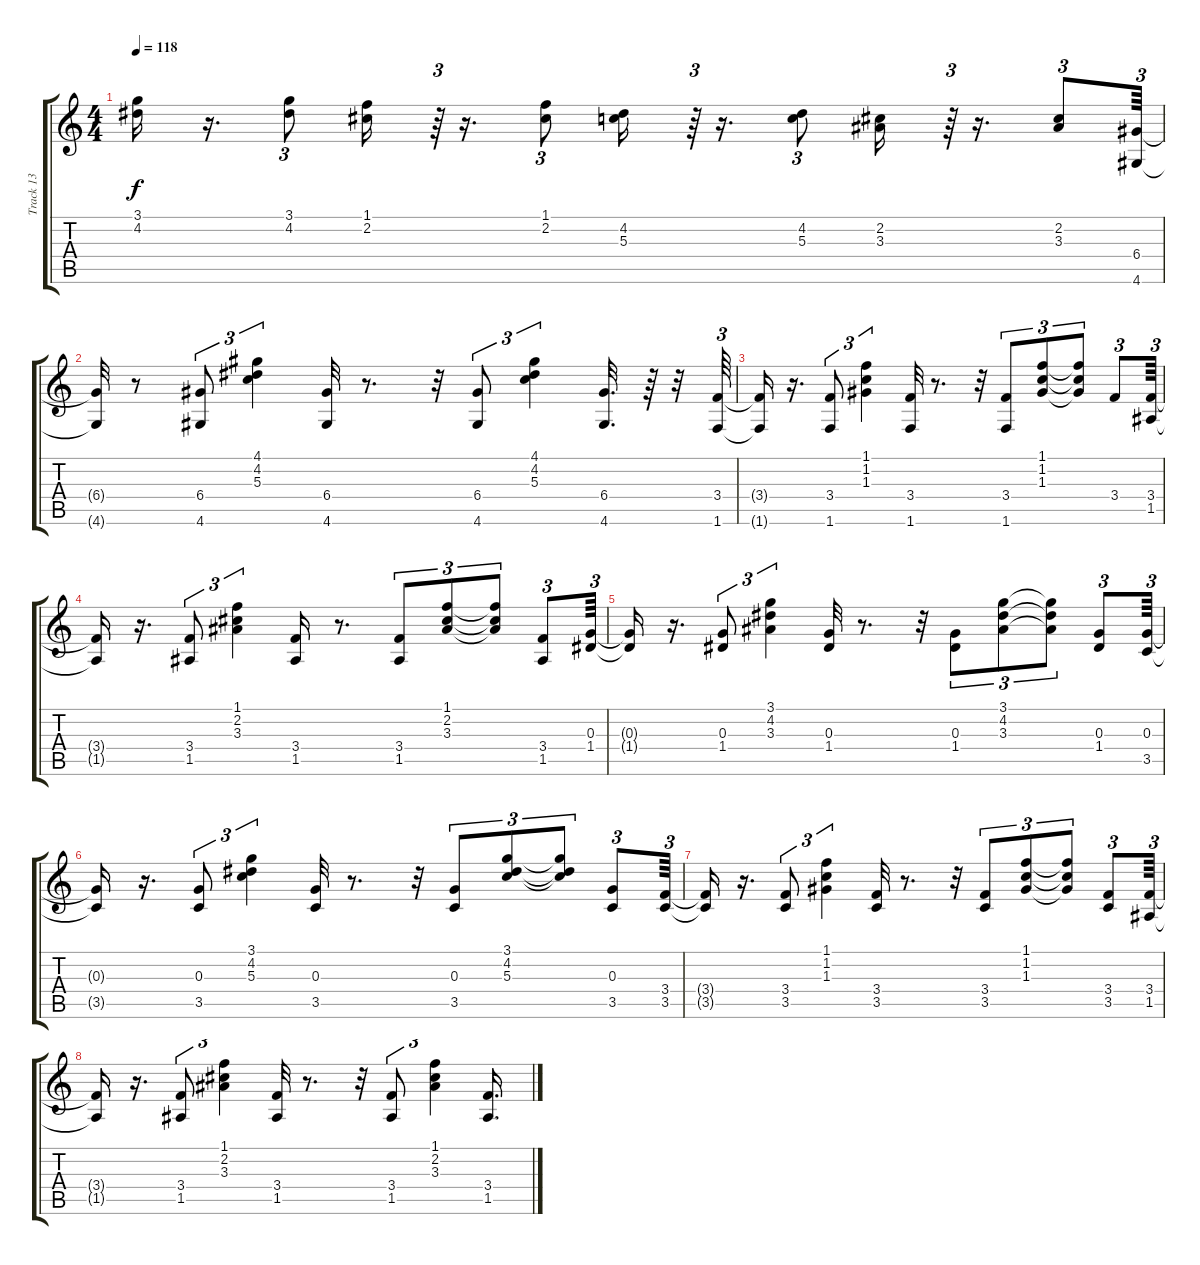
\track ("Track 13" "Track 13") {instrument acousticguitarnylon}
\staff {score tabs}
\tuning (E4 B3 G3 D3 A2 E2) {hide}
\ts (4 4)
\tempo 118
\clef g2
\ks c
(3.1{t} 4.2{t}).16{dy f} r.16{d} (3.1 4.2).8{tu (3 2)} (1.1 2.2).16 r.64{tu (3 2)} r.16{d} (1.1 2.2).8{tu (3 2)} (4.2 5.3).16 r.64{tu (3 2)} r.16{d} (4.2 5.3).8{tu (3 2)} (2.2 3.3).16 r.64{tu (3 2)} r.16{d} (2.2 3.3).8{tu (3 2)} (6.4 4.6).64{tu (3 2)} |
(6.4{t} 4.6{t}).32 r.8 (6.4 4.6).8{tu (3 2)} (4.1 4.2 5.3).4{tu (3 2)} (6.4 4.6).32 r.8{d} r.32 (6.4 4.6).8{tu (3 2)} (4.1 4.2 5.3).4{tu (3 2)} (6.4 4.6).32{d} r.64 r.32 (3.4 1.6).64{tu (3 2)} |
(3.4{t} 1.6{t}).16 r.16{d} (3.4 1.6).8{tu (3 2)} (1.1 1.2 1.3).4{tu (3 2)} (3.4 1.6).32 r.8{d} r.32 (3.4 1.6).8{tu (3 2)} (1.1 1.2 1.3).8{tu (3 2)} (1.1{t} 1.2{t} 1.3{t}).8{tu (3 2)} 3.4.8{tu (3 2)} (3.4 1.5).64{tu (3 2)} |
(3.4{t} 1.5{t}).16 r.16{d} (3.4 1.5).8{tu (3 2)} (1.1 2.2 3.3).4{tu (3 2)} (3.4 1.5).16 r.8{d} (3.4 1.5).8{tu (3 2)} (1.1 2.2 3.3).8{tu (3 2)} (1.1{t} 2.2{t} 3.3{t}).8{tu (3 2)} (3.4 1.5).8{tu (3 2)} (0.3 1.4).64{tu (3 2)} |
(0.3{t} 1.4{t}).16 r.16{d} (0.3 1.4).8{tu (3 2)} (3.1 4.2 3.3).4{tu (3 2)} (0.3 1.4).32 r.8{d} r.32 (0.3 1.4).8{tu (3 2)} (3.1 4.2 3.3).8{tu (3 2)} (3.1{t} 4.2{t} 3.3{t}).8{tu (3 2)} (0.3 1.4).8{tu (3 2)} (0.3 3.5).64{tu (3 2)} |
(0.3{t} 3.5{t}).16 r.16{d} (0.3 3.5).8{tu (3 2)} (3.1 4.2 5.3).4{tu (3 2)} (0.3 3.5).32 r.8{d} r.32 (0.3 3.5).8{tu (3 2)} (3.1 4.2 5.3).8{tu (3 2)} (3.1{t} 4.2{t} 5.3{t}).8{tu (3 2)} (0.3 3.5).8{tu (3 2)} (3.4 3.5).64{tu (3 2)} |
(3.4{t} 3.5{t}).16 r.16{d} (3.4 3.5).8{tu (3 2)} (1.1 1.2 1.3).4{tu (3 2)} (3.4 3.5).32 r.8{d} r.32 (3.4 3.5).8{tu (3 2)} (1.1 1.2 1.3).8{tu (3 2)} (1.1{t} 1.2{t} 1.3{t}).8{tu (3 2)} (3.4 3.5).8{tu (3 2)} (3.4 1.5).64{tu (3 2)} |
(3.4{t} 1.5{t}).16 r.16{d} (3.4 1.5).8{tu (3 2)} (1.1 2.2 3.3).4{tu (3 2)} (3.4 1.5).32 r.8{d} r.32 (3.4 1.5).8{tu (3 2)} (1.1 2.2 3.3).4{tu (3 2)} (3.4 1.5).16{d}
